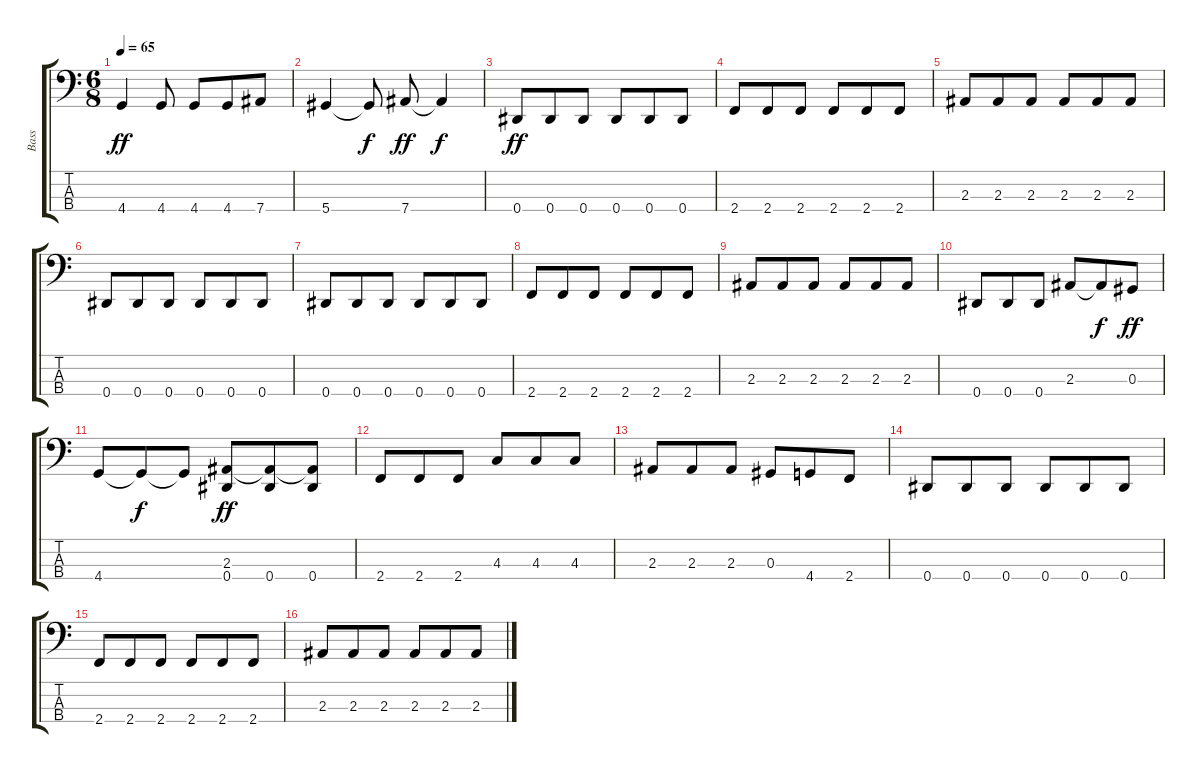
\track ("Bass" "Bass") {instrument electricbassfinger}
\staff {score tabs}
\tuning (Gb2 Db2 Ab1 Eb1) {hide}
\ts (6 8)
\tempo 65
\clef f4
\ks c
4.4.4{dy ff} 4.4.8 4.4.8 4.4.8 7.4.8 |
5.4.4 5.4{t}.8{dy f} 7.4.8{dy ff} 7.4{t}.4{dy f} |
0.4.8{dy ff} 0.4.8 0.4.8 0.4.8 0.4.8 0.4.8 |
2.4.8 2.4.8 2.4.8 2.4.8 2.4.8 2.4.8 |
2.3.8 2.3.8 2.3.8 2.3.8 2.3.8 2.3.8 |
0.4.8 0.4.8 0.4.8 0.4.8 0.4.8 0.4.8 |
0.4.8 0.4.8 0.4.8 0.4.8 0.4.8 0.4.8 |
2.4.8 2.4.8 2.4.8 2.4.8 2.4.8 2.4.8 |
2.3.8 2.3.8 2.3.8 2.3.8 2.3.8 2.3.8 |
0.4.8 0.4.8 0.4.8 2.3.8 2.3{t}.8{dy f} 0.3.8{dy ff} |
4.4.8 4.4{t}.8{dy f} 4.4{t}.8 (2.3 0.4).8{dy ff} (2.3{t} 0.4).8 (2.3{t} 0.4).8 |
2.4.8 2.4.8 2.4.8 4.3.8 4.3.8 4.3.8 |
2.3.8 2.3.8 2.3.8 0.3.8 4.4.8 2.4.8 |
0.4.8 0.4.8 0.4.8 0.4.8 0.4.8 0.4.8 |
2.4.8 2.4.8 2.4.8 2.4.8 2.4.8 2.4.8 |
2.3.8 2.3.8 2.3.8 2.3.8 2.3.8 2.3.8
